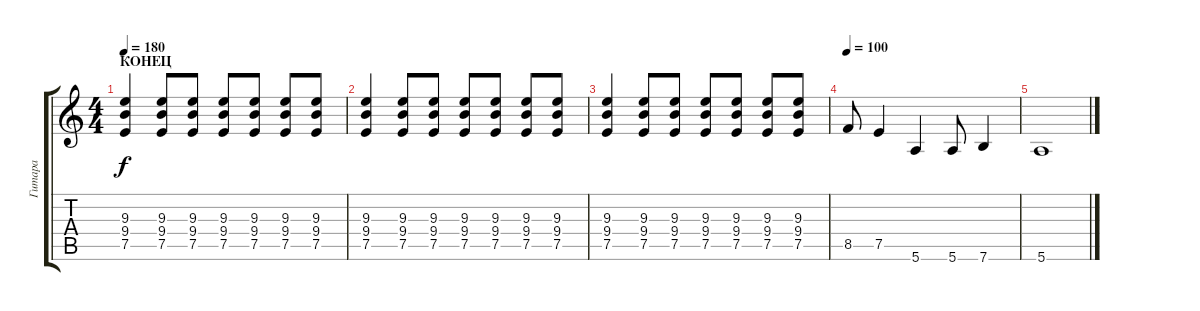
\track ("Гитара" "Гитара") {instrument distortionguitar}
\staff {score tabs}
\tuning (E4 B3 G3 D3 A2 E2) {hide}
\ts (4 4)
\section ("" "КОНЕЦ")
\tempo 180
\clef g2
\ks c
(9.3 9.4 7.5).4{dy f} (9.3 9.4 7.5).8 (9.3 9.4 7.5).8 (9.3 9.4 7.5).8 (9.3 9.4 7.5).8 (9.3 9.4 7.5).8 (9.3 9.4 7.5).8 |
(9.3 9.4 7.5).4 (9.3 9.4 7.5).8 (9.3 9.4 7.5).8 (9.3 9.4 7.5).8 (9.3 9.4 7.5).8 (9.3 9.4 7.5).8 (9.3 9.4 7.5).8 |
(9.3 9.4 7.5).4 (9.3 9.4 7.5).8 (9.3 9.4 7.5).8 (9.3 9.4 7.5).8 (9.3 9.4 7.5).8 (9.3 9.4 7.5).8 (9.3 9.4 7.5).8 |
\tempo 100
8.5.8 7.5.4 5.6.4 5.6.8 7.6.4 |
5.6.1
